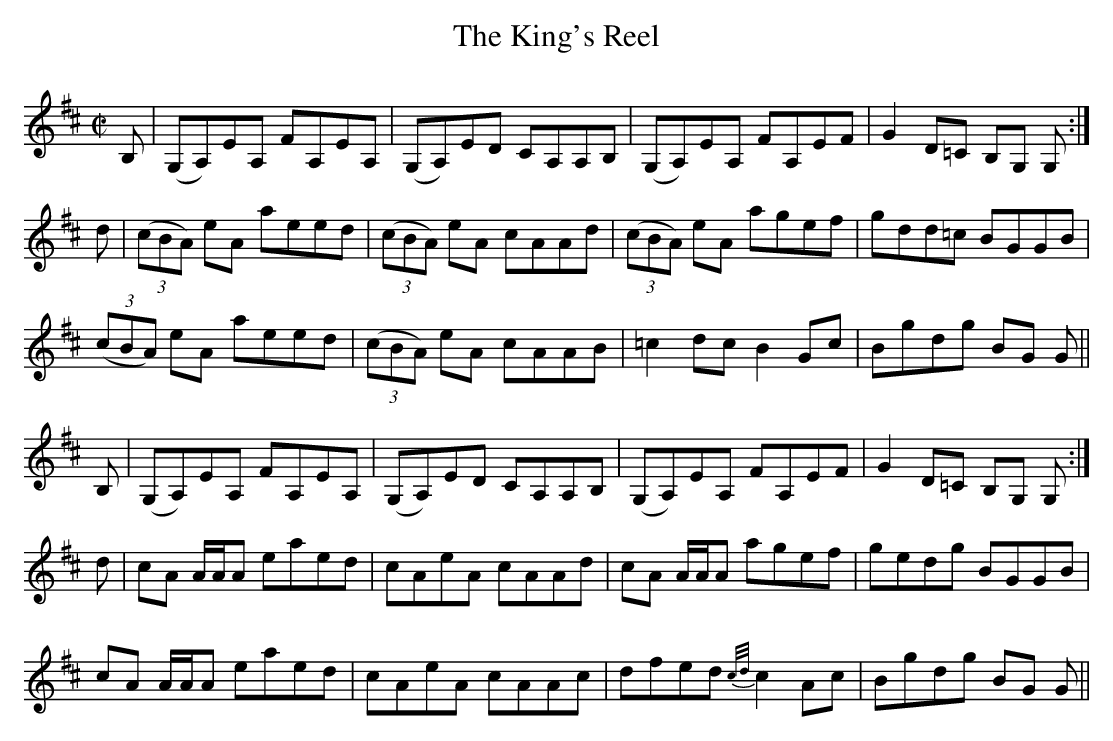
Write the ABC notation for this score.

X:1
T:The King's Reel
L:1/8
M:C|
K:AMix
B,| (G,A,)EA, FA,EA,| (G,A,)ED CA,A,B, | (G,A,)EA, FA,EF | G2 D=C B,G, G, :|
d | ((3cBA) eA aeed| ((3cBA) eA cAAd | ((3cBA) eA agef | gdd=c BGGB|
 ((3cBA) eA aeed| ((3cBA) eA cAAB | =c2 dc B2 Gc | Bgdg BG G ||
B,| (G,A,)EA, FA,EA,| (G,A,)ED CA,A,B, | (G,A,)EA, FA,EF | G2 D=C B,G, G, :|
d | cA A/A/A eaed | cAeA cAAd | cA A/A/A agef | gedg BGGB |
cA A/A/A eaed | cAeA cAAc | dfed {c/d/}c2 Ac | Bgdg BG G ||
